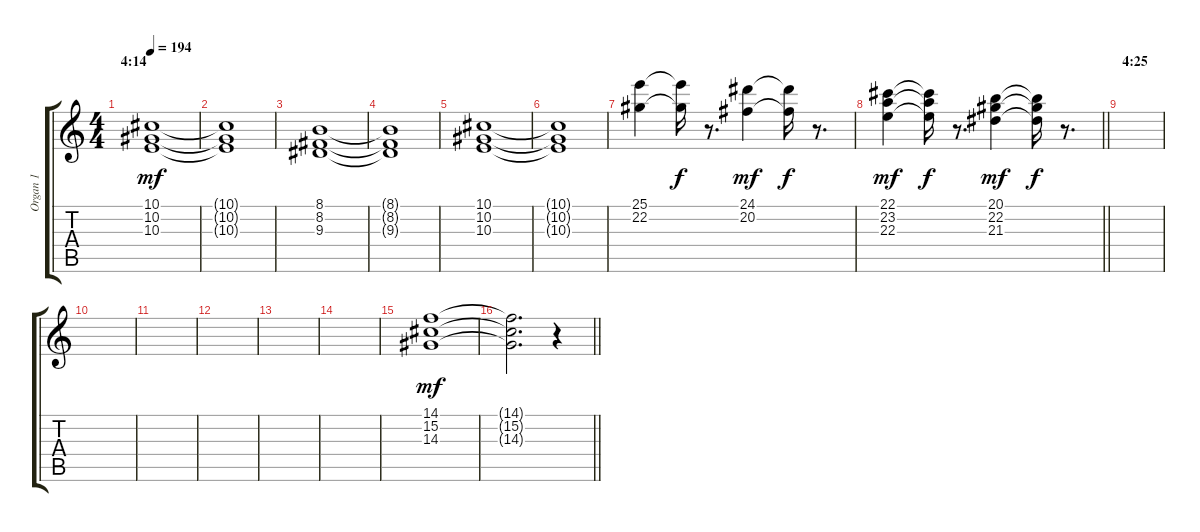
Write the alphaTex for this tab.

\track ("Organ 1" "Organ 1") {instrument churchorgan}
\staff {score tabs}
\tuning (Eb4 Bb3 Gb3 Db3 Ab2 Eb2) {hide}
\ts (4 4)
\section ("" "4:14")
\tempo 194
\clef g2
\ks c
(10.1 10.2 10.3).1{dy mf} |
(10.1{t} 10.2{t} 10.3{t}).1 |
(8.1 8.2 9.3).1 |
(8.1{t} 8.2{t} 9.3{t}).1 |
(10.1 10.2 10.3).1 |
(10.1{t} 10.2{t} 10.3{t}).1 |
(25.1 22.2).4 (25.1{t} 22.2{t}).16{dy f} r.8{d} (24.1 20.2).4{dy mf} (24.1{t} 20.2{t}).16{dy f} r.8{d} |
\barLineRight lightlight
(22.1 23.2 22.3).4{dy mf} (22.1{t} 23.2{t} 22.3{t}).16{dy f} r.8{d} (20.1 22.2 21.3).4{dy mf} (20.1{t} 22.2{t} 21.3{t}).16{dy f} r.8{d} |
\section ("" "4:25")
|
|
|
|
|
|
(14.1 15.2 14.3).1{dy mf} |
\barLineRight lightlight
(14.1{t} 15.2{t} 14.3{t}).2{d} r.4
